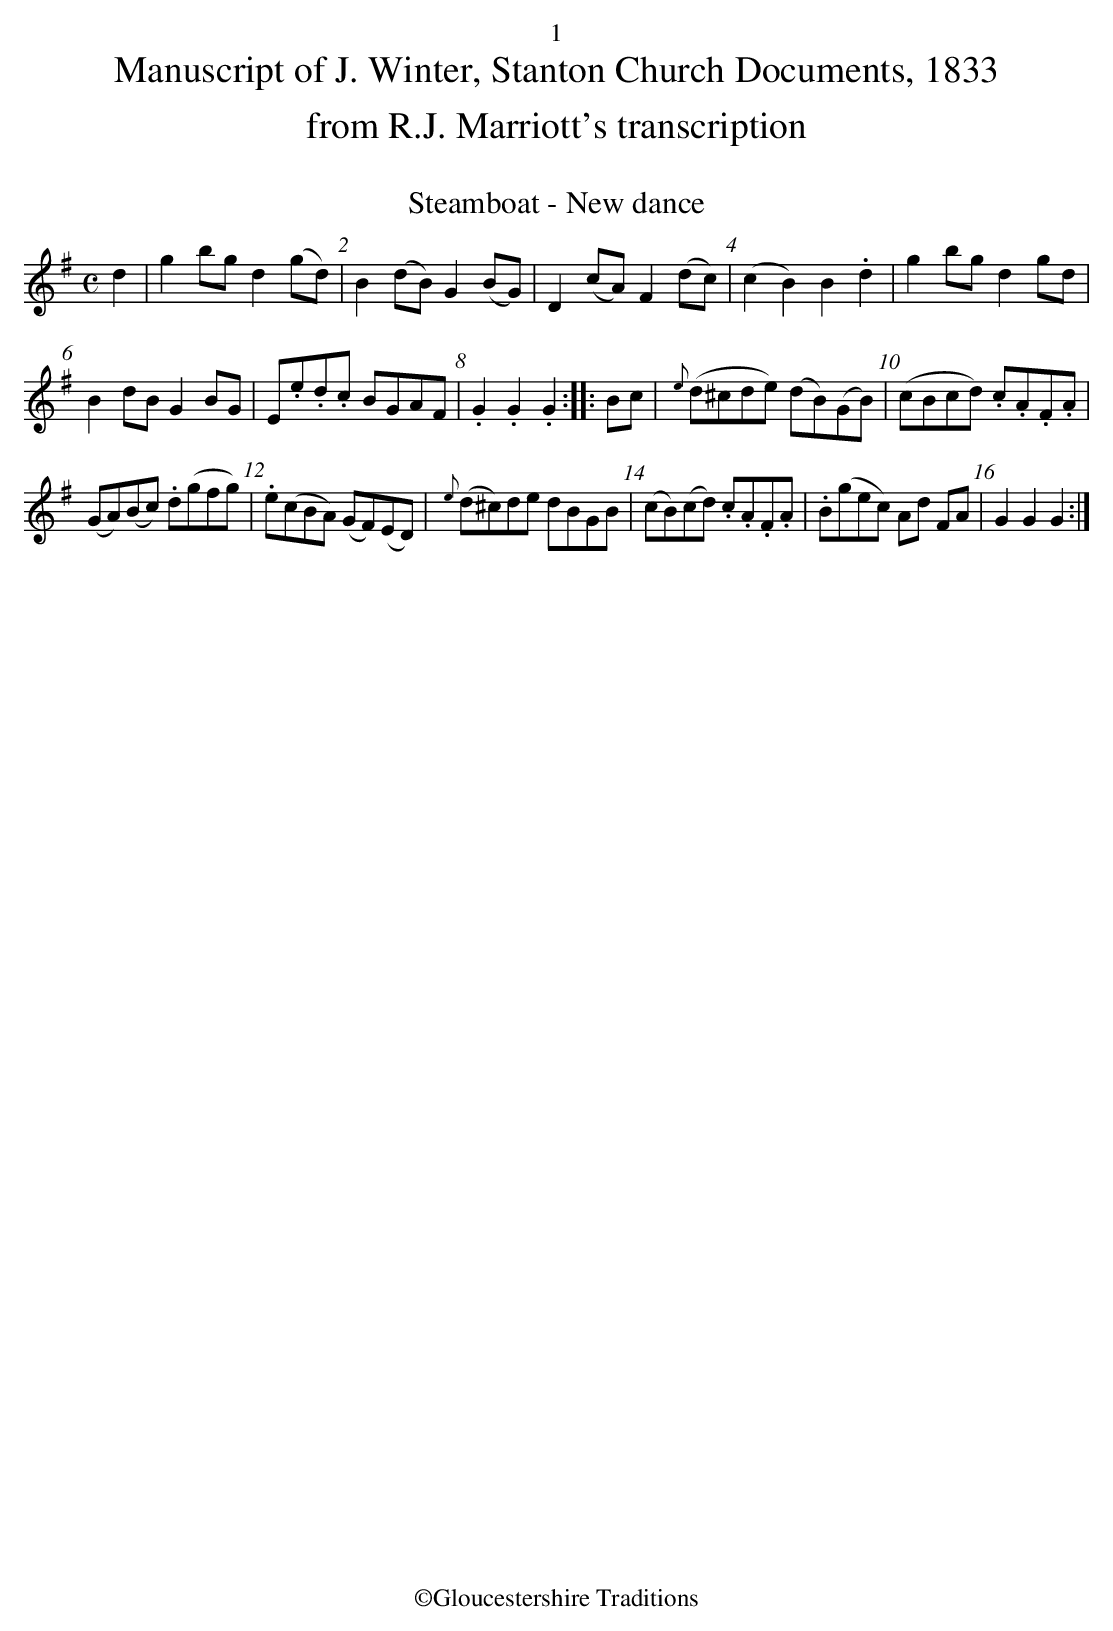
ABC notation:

X:1
T:Steamboat - New dance
M:C
L:1/8
K:G
d2|g2bgd2(gd)|B2(dB)G2(BG)|D2(cA)F2(dc)|(c2B2) B2.d2|g2bgd2gd|
B2dBG2BG|E.e.d.c BGAF|.G2.G2.G2:||:Bc|\
{e}(d^cde) (dB)(GB)|(cBcd) .c.A.F.A|
(GA)(Bc) .d(gfg)|.e(cBA) (GF)(ED)|{e}(d^c)de dBGB|\
(cB)(cd) .c.A.F.A|.B(gec) Ad FA|G2G2G2:|]
